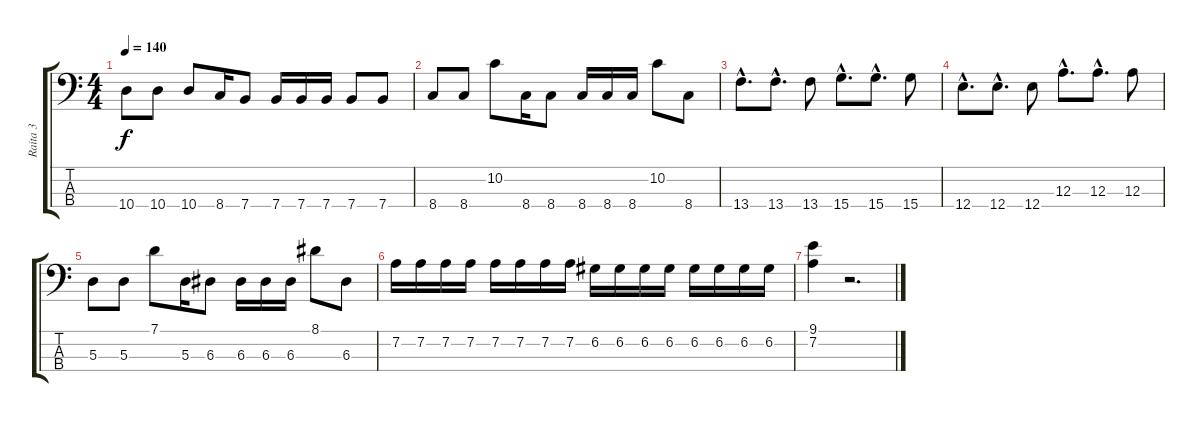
\track ("Raita 3" "Raita 3") {instrument electricbassfinger}
\staff {score tabs}
\tuning (G2 D2 A1 E1) {hide}
\ts (4 4)
\tempo 140
\clef f4
\ks c
10.4.8{dy f} 10.4.8 10.4.8 8.4.16 7.4.8 7.4.16 7.4.16 7.4.16 7.4.8 7.4.8 |
8.4.8 8.4.8 10.2.8 8.4.16 8.4.8 8.4.16 8.4.16 8.4.16 10.2.8 8.4.8 |
13.4{hac}.8{d} 13.4{hac}.8{d} 13.4.8 15.4{hac}.8{d} 15.4{hac}.8{d} 15.4.8 |
12.4{hac}.8{d} 12.4{hac}.8{d} 12.4.8 12.3{hac}.8{d} 12.3{hac}.8{d} 12.3.8 |
5.3.8 5.3.8 7.1.8 5.3.16 6.3.8 6.3.16 6.3.16 6.3.16 8.1.8 6.3.8 |
7.2.16 7.2.16 7.2.16 7.2.16 7.2.16 7.2.16 7.2.16 7.2.16 6.2.16 6.2.16 6.2.16 6.2.16 6.2.16 6.2.16 6.2.16 6.2.16 |
(9.1 7.2).4 r.2{d}
